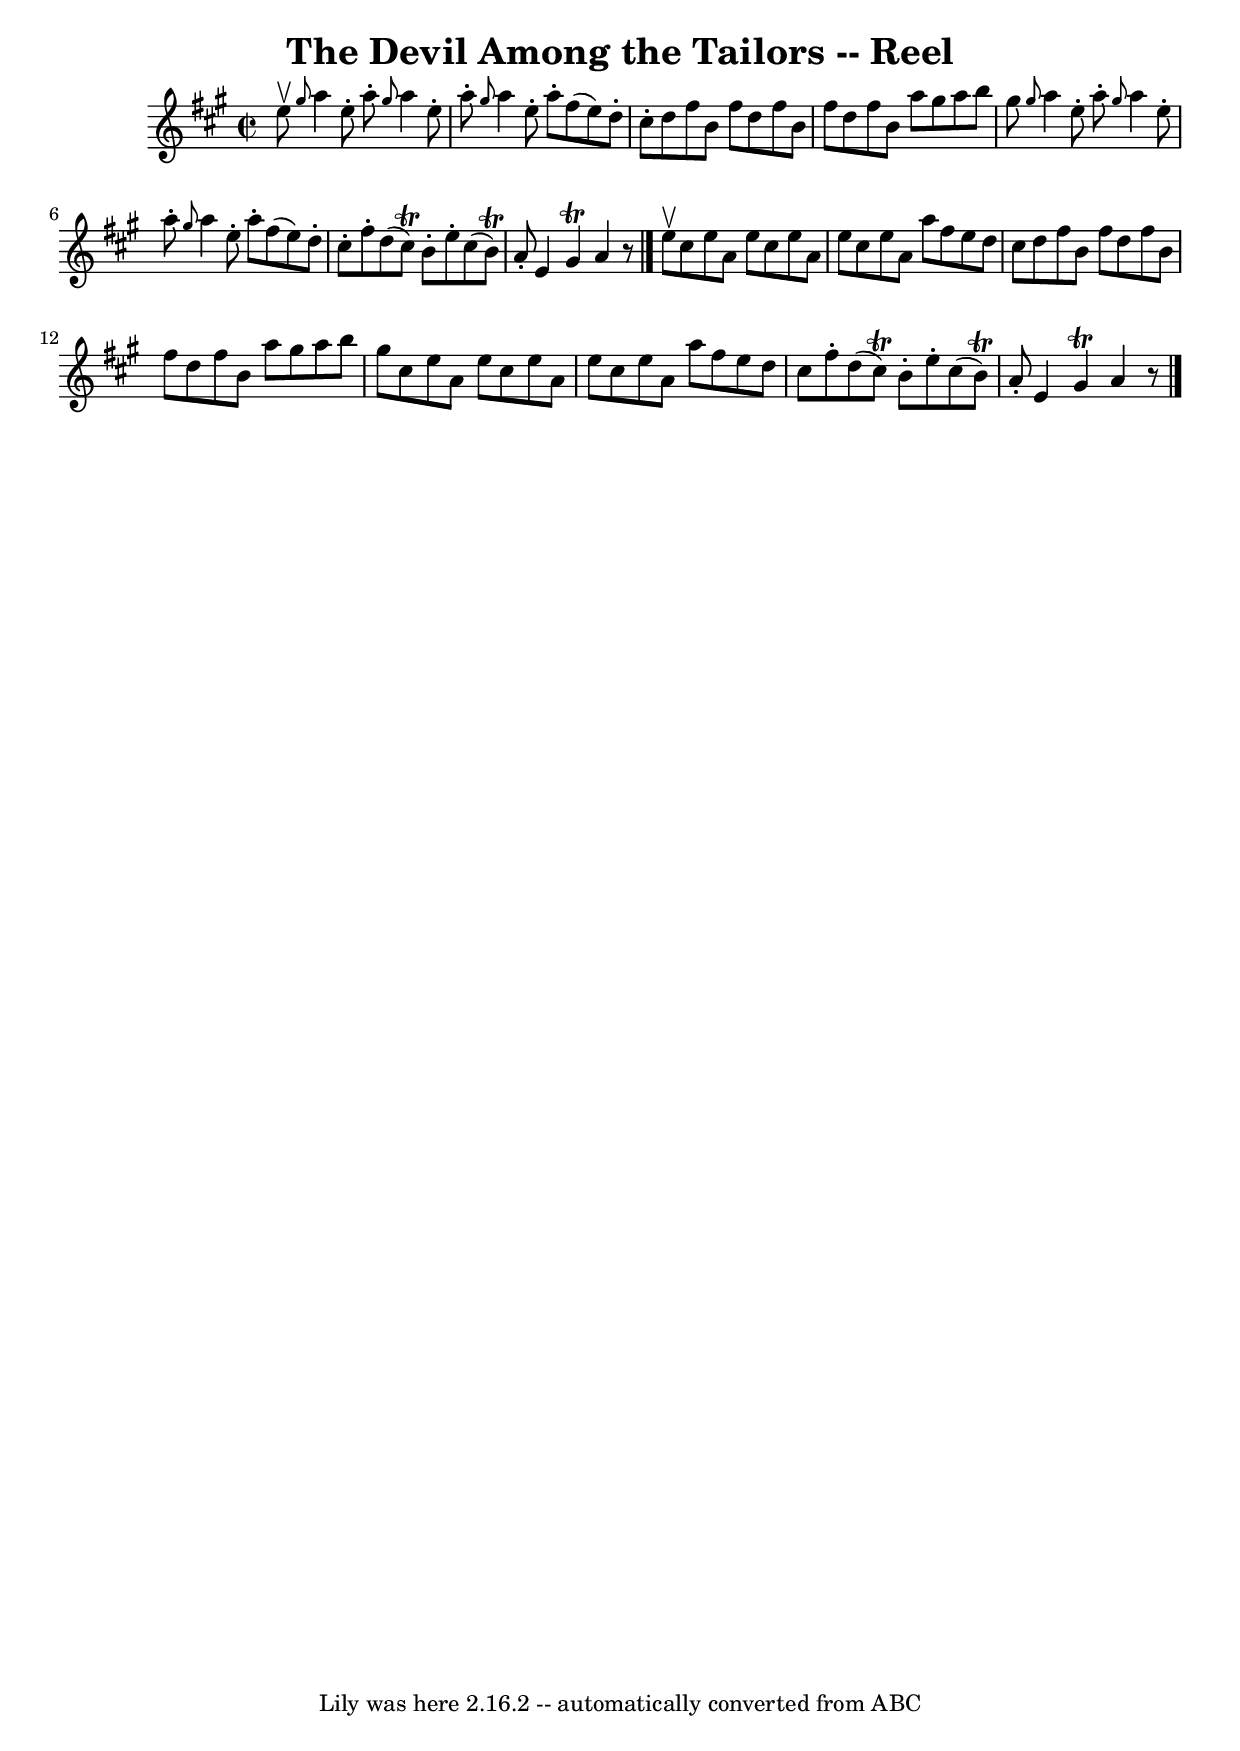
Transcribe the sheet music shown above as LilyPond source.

\version "2.16.2"
\include "Mammoth.ily"
\header {
  %% book = "Ryan's Mammoth Collection"
  crossRefNumber = "1"
  footnotes = ""
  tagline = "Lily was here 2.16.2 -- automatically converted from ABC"
  title = "The Devil Among the Tailors -- Reel"

}
voicedefault =  {


  \override Staff.TimeSignature #'style = #'C
  \time 2/2 
  \key a \major
 e''8^\upbow |
  \grace { gis''8  
	 }   
  a''4 e''8 -. a''8 -. \grace { gis''8  
			      } a''4 e''8 -. a''8 -.   
  |
  \grace { gis''8  
	 } a''4 e''8 -. a''8 -. fis''8 (e''8  
  -) d''8 -. cis''8 -.   |
  d''8 fis''8 b'8 fis''8 d''8   
  fis''8 b'8 fis''8    |
  d''8 fis''8 b'8 a''8        
  gis''8 a''8 b''8 gis''8    |
  \grace { gis''8  
	 } a''4 
  e''8 -. a''8 -. \grace { gis''8  
			 } a''4 e''8 -. a''8 -.   
  |
  \grace { gis''8  
	 } a''4 e''8 -. a''8 -. fis''8 (e''8  
  -) d''8 -. cis''8 -.   |
  fis''8 -. d''8 (cis''8^\trill)   
  b'8 -. e''8 -. cis''8 (b'8^\trill) a'8 -.   |
  e'4        
  gis'4^\trill a'4    r8 \bar "|." e''8^\upbow |
  cis''8    
  e''8 a'8 e''8 cis''8 e''8 a'8 e''8    |
  cis''8    
  e''8 a'8 a''8 fis''8 e''8 d''8 cis''8    |
  d''8    
  fis''8 b'8 fis''8 d''8 fis''8 b'8 fis''8    |
  d''8   
  fis''8 b'8 a''8 gis''8 a''8 b''8 gis''8    |
  
  cis''8 e''8 a'8 e''8 cis''8 e''8 a'8 e''8    |
  
  cis''8 e''8 a'8 a''8 fis''8 e''8 d''8 cis''8    |
  
  fis''8 -. d''8 (cis''8^\trill) b'8 -. e''8 -. cis''8 (b'8 
  ^\trill) a'8 -.   |
  e'4 gis'4^\trill a'4    r8   \bar "|."   

}

\score{
  <<

    \context Staff="default"
    {
      \voicedefault 
      
    }

  >>
  \layout {
    
  }
  \midi {
  }

}
